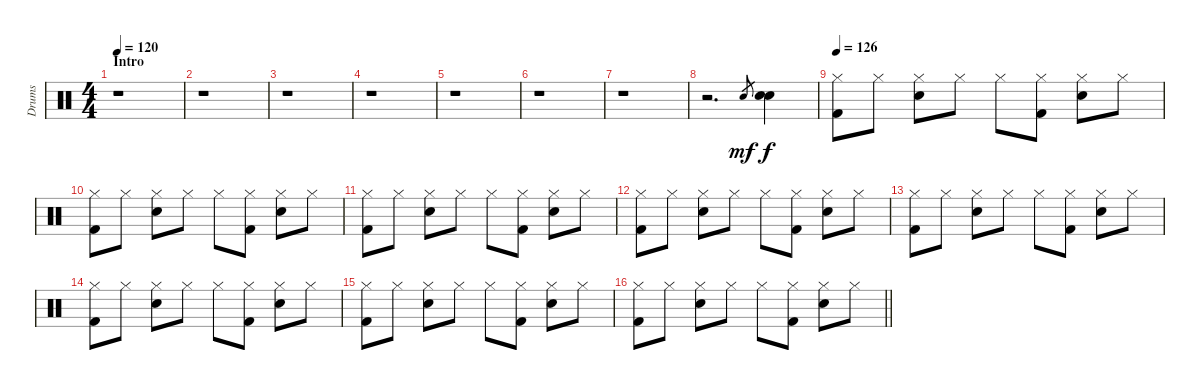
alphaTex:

\track ("Drums" "Drums") {instrument percussion}
\staff {score}
\articulation defaults
\ts (4 4)
\section ("" "Intro")
\tempo 120
\clef neutral
\ks c
r.1{dy mf} |
r.1 |
r.1 |
r.1 |
r.1 |
r.1 |
r.1 |
r.2{d} "Electric Snare (hit)".8{gr} ("Electric Snare (hit)" "Electric Snare (hit)").4{dy f} |
\tempo 126
("Hi-Hat (closed)" "Kick (hit) 2").8 "Hi-Hat (closed)".8 ("Hi-Hat (closed)" "Electric Snare (hit)").8 "Hi-Hat (closed)".8 "Hi-Hat (closed)".8 ("Hi-Hat (closed)" "Kick (hit) 2").8 ("Hi-Hat (closed)" "Electric Snare (hit)").8 "Hi-Hat (closed)".8 |
("Hi-Hat (closed)" "Kick (hit) 2").8 "Hi-Hat (closed)".8 ("Hi-Hat (closed)" "Electric Snare (hit)").8 "Hi-Hat (closed)".8 "Hi-Hat (closed)".8 ("Hi-Hat (closed)" "Kick (hit) 2").8 ("Hi-Hat (closed)" "Electric Snare (hit)").8 "Hi-Hat (closed)".8 |
("Hi-Hat (closed)" "Kick (hit) 2").8 "Hi-Hat (closed)".8 ("Hi-Hat (closed)" "Electric Snare (hit)").8 "Hi-Hat (closed)".8 "Hi-Hat (closed)".8 ("Hi-Hat (closed)" "Kick (hit) 2").8 ("Hi-Hat (closed)" "Electric Snare (hit)").8 "Hi-Hat (closed)".8 |
("Hi-Hat (closed)" "Kick (hit) 2").8 "Hi-Hat (closed)".8 ("Hi-Hat (closed)" "Electric Snare (hit)").8 "Hi-Hat (closed)".8 "Hi-Hat (closed)".8 ("Hi-Hat (closed)" "Kick (hit) 2").8 ("Hi-Hat (closed)" "Electric Snare (hit)").8 "Hi-Hat (closed)".8 |
("Hi-Hat (closed)" "Kick (hit) 2").8 "Hi-Hat (closed)".8 ("Hi-Hat (closed)" "Electric Snare (hit)").8 "Hi-Hat (closed)".8 "Hi-Hat (closed)".8 ("Hi-Hat (closed)" "Kick (hit) 2").8 ("Hi-Hat (closed)" "Electric Snare (hit)").8 "Hi-Hat (closed)".8 |
("Hi-Hat (closed)" "Kick (hit) 2").8 "Hi-Hat (closed)".8 ("Hi-Hat (closed)" "Electric Snare (hit)").8 "Hi-Hat (closed)".8 "Hi-Hat (closed)".8 ("Hi-Hat (closed)" "Kick (hit) 2").8 ("Hi-Hat (closed)" "Electric Snare (hit)").8 "Hi-Hat (closed)".8 |
("Hi-Hat (closed)" "Kick (hit) 2").8 "Hi-Hat (closed)".8 ("Hi-Hat (closed)" "Electric Snare (hit)").8 "Hi-Hat (closed)".8 "Hi-Hat (closed)".8 ("Hi-Hat (closed)" "Kick (hit) 2").8 ("Hi-Hat (closed)" "Electric Snare (hit)").8 "Hi-Hat (closed)".8 |
\barLineRight lightlight
("Hi-Hat (closed)" "Kick (hit) 2").8 "Hi-Hat (closed)".8 ("Hi-Hat (closed)" "Electric Snare (hit)").8 "Hi-Hat (closed)".8 "Hi-Hat (closed)".8 ("Hi-Hat (closed)" "Kick (hit) 2").8 ("Hi-Hat (closed)" "Electric Snare (hit)").8 "Hi-Hat (closed)".8
